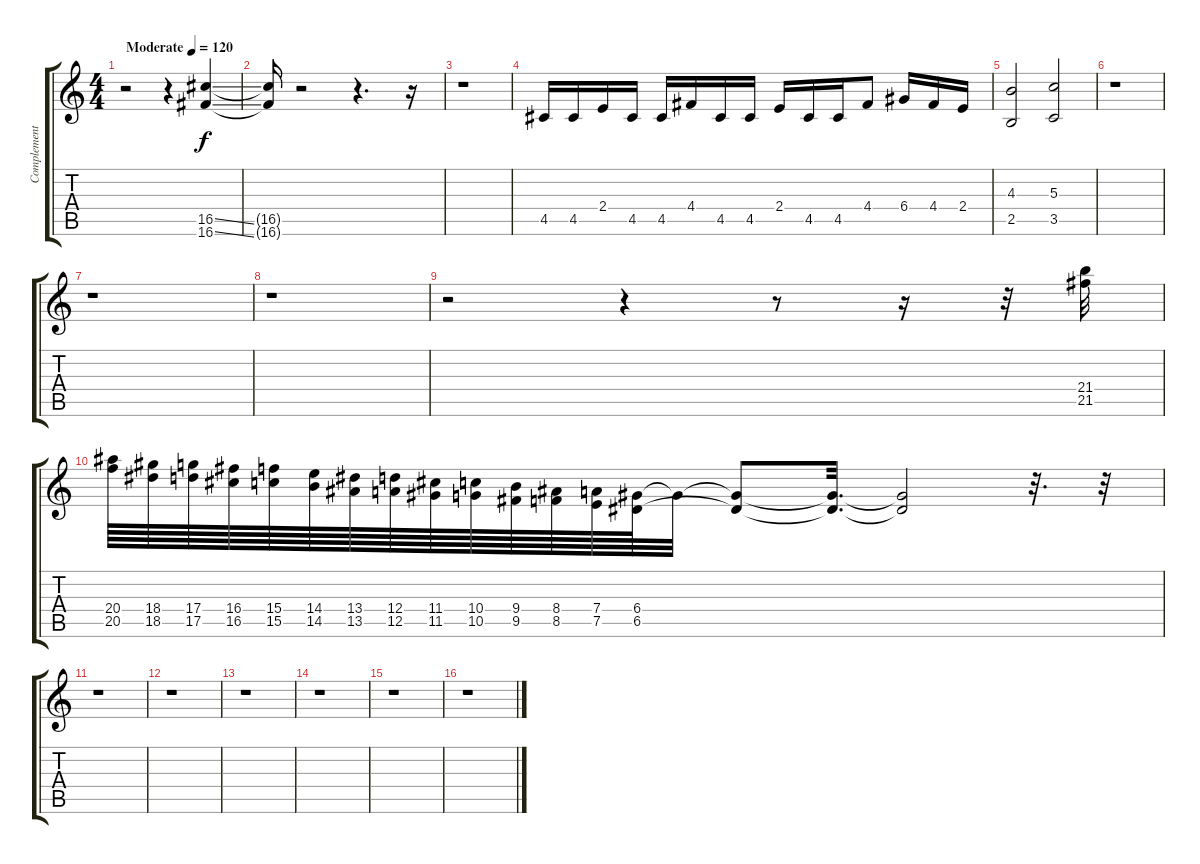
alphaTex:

\track ("Complementos" "Complement") {instrument distortionguitar}
\staff {score tabs}
\tuning (E4 B3 G3 D3 A2 D2) {hide}
\ts (4 4)
\tempo (120 "Moderate")
\clef g2
\ks c
r.2{dy f instrument distortionguitar} r.4 (16.5{ss} 16.6{ss}).4 |
(16.5{t} 16.6{t}).16 r.2 r.4{d} r.16 |
r.1 |
4.5.16 4.5.16 2.4.16 4.5.16 4.5.16 4.4.16 4.5.16 4.5.16 2.4.16 4.5.16 4.5.16 4.4.8 6.4.16 4.4.16 2.4.16 |
(4.3 2.5).2 (5.3 3.5).2 |
r.1 |
r.1 |
r.1 |
r.2 r.4 r.8 r.16 r.32 (21.4 21.5).32 |
(20.4 20.5).64 (18.4 18.5).64 (17.4 17.5).64 (16.4 16.5).64 (15.4 15.5).64 (14.4 14.5).64 (13.4 13.5).64 (12.4 12.5).64 (11.4 11.5).64 (10.4 10.5).64 (9.4 9.5).64 (8.4 8.5).64 (7.4 7.5).64 (6.4 6.5).64 6.4{t}.32 (6.4{t} 6.5{t}).8 (6.4{t} 6.5{t}).32{d} (6.4{t} 6.5{t}).2 r.32{d} r.32 |
r.1 |
r.1 |
r.1 |
r.1 |
r.1 |
r.1
